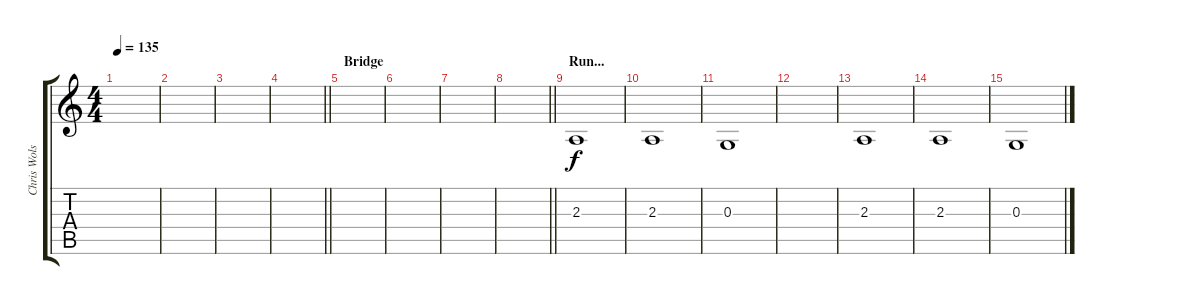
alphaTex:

\track ("Chris Wolstenholme (Backing Vocals 2)" "Chris Wols") {instrument baritonesax}
\staff {score tabs}
\tuning (E4 B3 G3 D3 A2 E2) {hide}
\ts (4 4)
\tempo 135
\clef g2
\ks c
|
|
|
\barLineRight lightlight
|
\section ("" "Bridge")
|
|
|
\barLineRight lightlight
|
\section ("" "Run...")
2.3.1 |
2.3.1 |
0.3.1 |
|
2.3.1 |
2.3.1 |
0.3.1
